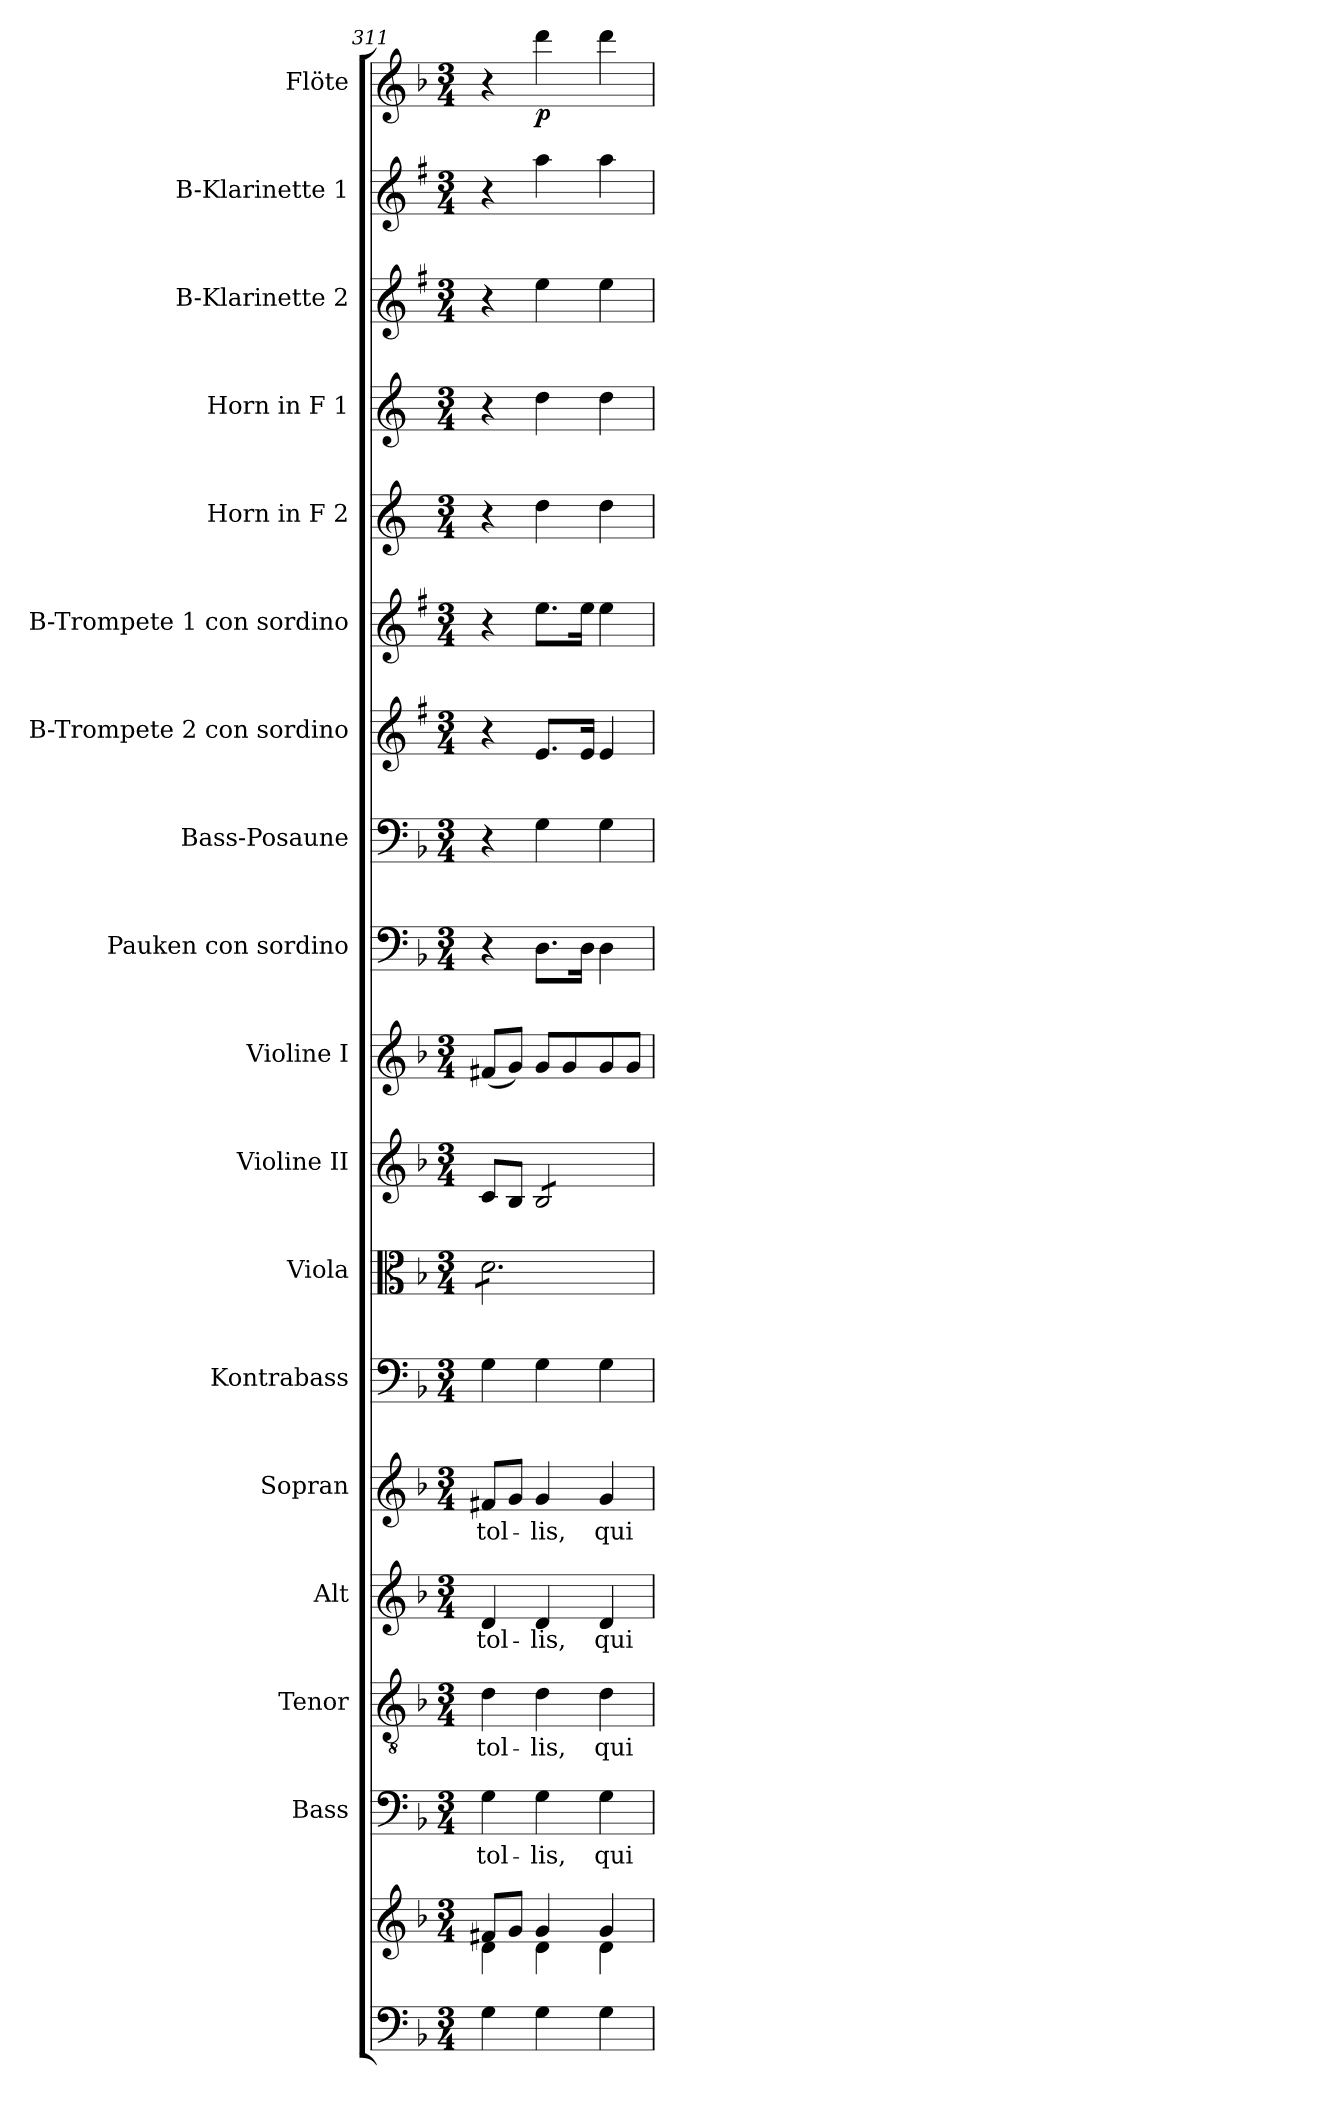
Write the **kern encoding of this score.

**kern	**kern	**kern	**text	**kern	**text	**kern	**text	**kern	**text	**kern	**kern	**kern	**kern	**kern	**kern	**kern	**kern	**kern	**kern	**kern	**kern	**kern	**dynam
*part18	*part18	*part17	*part17	*part16	*part16	*part15	*part15	*part14	*part14	*part13	*part12	*part11	*part10	*part9	*part8	*part7	*part6	*part5	*part4	*part3	*part2	*part1	*part1
*staff19	*staff18	*staff17	*staff17	*staff16	*staff16	*staff15	*staff15	*staff14	*staff14	*staff13	*staff12	*staff11	*staff10	*staff9	*staff8	*staff7	*staff6	*staff5	*staff4	*staff3	*staff2	*staff1	*staff1
*	*	*I"Bass	*	*I"Tenor	*	*I"Alt	*	*I"Sopran	*	*I"Kontrabass	*I"Viola	*I"Violine II	*I"Violine I	*I"Pauken con sordino	*I"Bass-Posaune	*I"B-Trompete 2 con sordino	*I"B-Trompete 1 con sordino	*I"Horn in F 2	*I"Horn in F 1	*I"B-Klarinette 2	*I"B-Klarinette 1	*I"Flöte	*
*	*	*I'B.	*	*I'T.	*	*I'A.	*	*I'S.	*	*I'Kb.	*I'Vla.	*I'Vl. II	*I'Vl. I	*I'Pk.	*I'B. Pos.	*I'B Trp. 2	*I'B Trp. 1	*	*	*I'B Kl. 2	*I'B Kl. 1	*I'Fl.	*
!!LO:PB:g=z
*clefF4	*clefG2	*clefF4	*	*clefGv2	*	*clefG2	*	*clefG2	*	*clefF4	*clefC3	*clefG2	*clefG2	*clefF4	*clefF4	*clefG2	*clefG2	*clefG2	*clefG2	*clefG2	*clefG2	*clefG2	*
*	*	*	*	*	*	*	*	*	*	*ITrd7c12	*	*	*	*	*	*ITrd1c2	*ITrd1c2	*ITrd4c7	*ITrd4c7	*ITrd1c2	*ITrd1c2	*	*
*k[b-]	*k[b-]	*k[b-]	*	*k[b-]	*	*k[b-]	*	*k[b-]	*	*k[b-]	*k[b-]	*k[b-]	*k[b-]	*k[b-]	*k[b-]	*k[b-]	*k[b-]	*k[b-]	*k[b-]	*k[b-]	*k[b-]	*k[b-]	*
*F:	*F:	*F:	*	*F:	*	*F:	*	*F:	*	*F:	*F:	*F:	*F:	*F:	*F:	*F:	*F:	*F:	*F:	*F:	*F:	*F:	*
*M3/4	*M3/4	*M3/4	*	*M3/4	*	*M3/4	*	*M3/4	*	*M3/4	*M3/4	*M3/4	*M3/4	*M3/4	*M3/4	*M3/4	*M3/4	*M3/4	*M3/4	*M3/4	*M3/4	*M3/4	*
=311	=311	=311	=311	=311	=311	=311	=311	=311	=311	=311	=311	=311	=311	=311	=311	=311	=311	=311	=311	=311	=311	=311	=311
*	*^	*	*	*	*	*	*	*	*	*	*	*	*	*	*	*	*	*	*	*	*	*	*
!	!	!	!	!LO:LY:b	!	!LO:LY:b	!	!LO:LY:b	!	!LO:LY:b	!	!	!	!	!	!	!	!	!	!	!	!	!	!
*	*	*	*	*	*	*	*	*	*	*	*	*tremolo	*	*	*	*	*	*	*	*	*	*	*	*
4G\	8f#X/L	4d\	4G\	tol-	4d\	tol-	4d/	tol-	8f#X/L	tol-	4GG\	8d\L	8c/L	(<8f#X/L	4r	4r	4r	4r	4r	4r	4r	4r	4r	.
.	8g/J	.	.	.	.	.	.	.	8g/J	.	.	8d\	8B-/J	8g/J)	.	.	.	.	.	.	.	.	.	.
!	!	!	!	!LO:LY:b	!	!LO:LY:b	!	!LO:LY:b	!	!LO:LY:b	!	!	!	!	!	!	!	!	!	!	!	!	!	!LO:DY:b
*	*	*	*	*	*	*	*	*	*	*	*	*	*tremolo	*	*	*	*	*	*	*	*	*	*	*
4G\	4g/	4d\	4G\	-lis,	4d\	-lis,	4d/	-lis,	4g/	-lis,	4GG\	8d\	8B-/L	8g/L	8.D\L	4G\	8.d/L	8.dd\L	4g\	4g\	4dd\	4gg\	4ddd\	p
.	.	.	.	.	.	.	.	.	.	.	.	8d\	8B-/	8g/	.	.	.	.	.	.	.	.	.	.
.	.	.	.	.	.	.	.	.	.	.	.	.	.	.	16D\Jk	.	16d/Jk	16dd\Jk	.	.	.	.	.	.
!	!	!	!	!LO:LY:b	!	!LO:LY:b	!	!LO:LY:b	!	!LO:LY:b	!	!	!	!	!	!	!	!	!	!	!	!	!	!
4G\	4g/	4d\	4G\	qui	4d\	qui	4d/	qui	4g/	qui	4GG\	8d\	8B-/	8g/	4D\	4G\	4d/	4dd\	4g\	4g\	4dd\	4gg\	4ddd\	.
.	.	.	.	.	.	.	.	.	.	.	.	8d\J	8B-/J	8g/J	.	.	.	.	.	.	.	.	.	.
*	*	*	*	*	*	*	*	*	*	*	*	*	*Xtremolo	*	*	*	*	*	*	*	*	*	*	*
*	*	*	*	*	*	*	*	*	*	*	*	*Xtremolo	*	*	*	*	*	*	*	*	*	*	*	*
*	*v	*v	*	*	*	*	*	*	*	*	*	*	*	*	*	*	*	*	*	*	*	*	*	*
=	=	=	=	=	=	=	=	=	=	=	=	=	=	=	=	=	=	=	=	=	=	=	=
*-	*-	*-	*-	*-	*-	*-	*-	*-	*-	*-	*-	*-	*-	*-	*-	*-	*-	*-	*-	*-	*-	*-	*-
